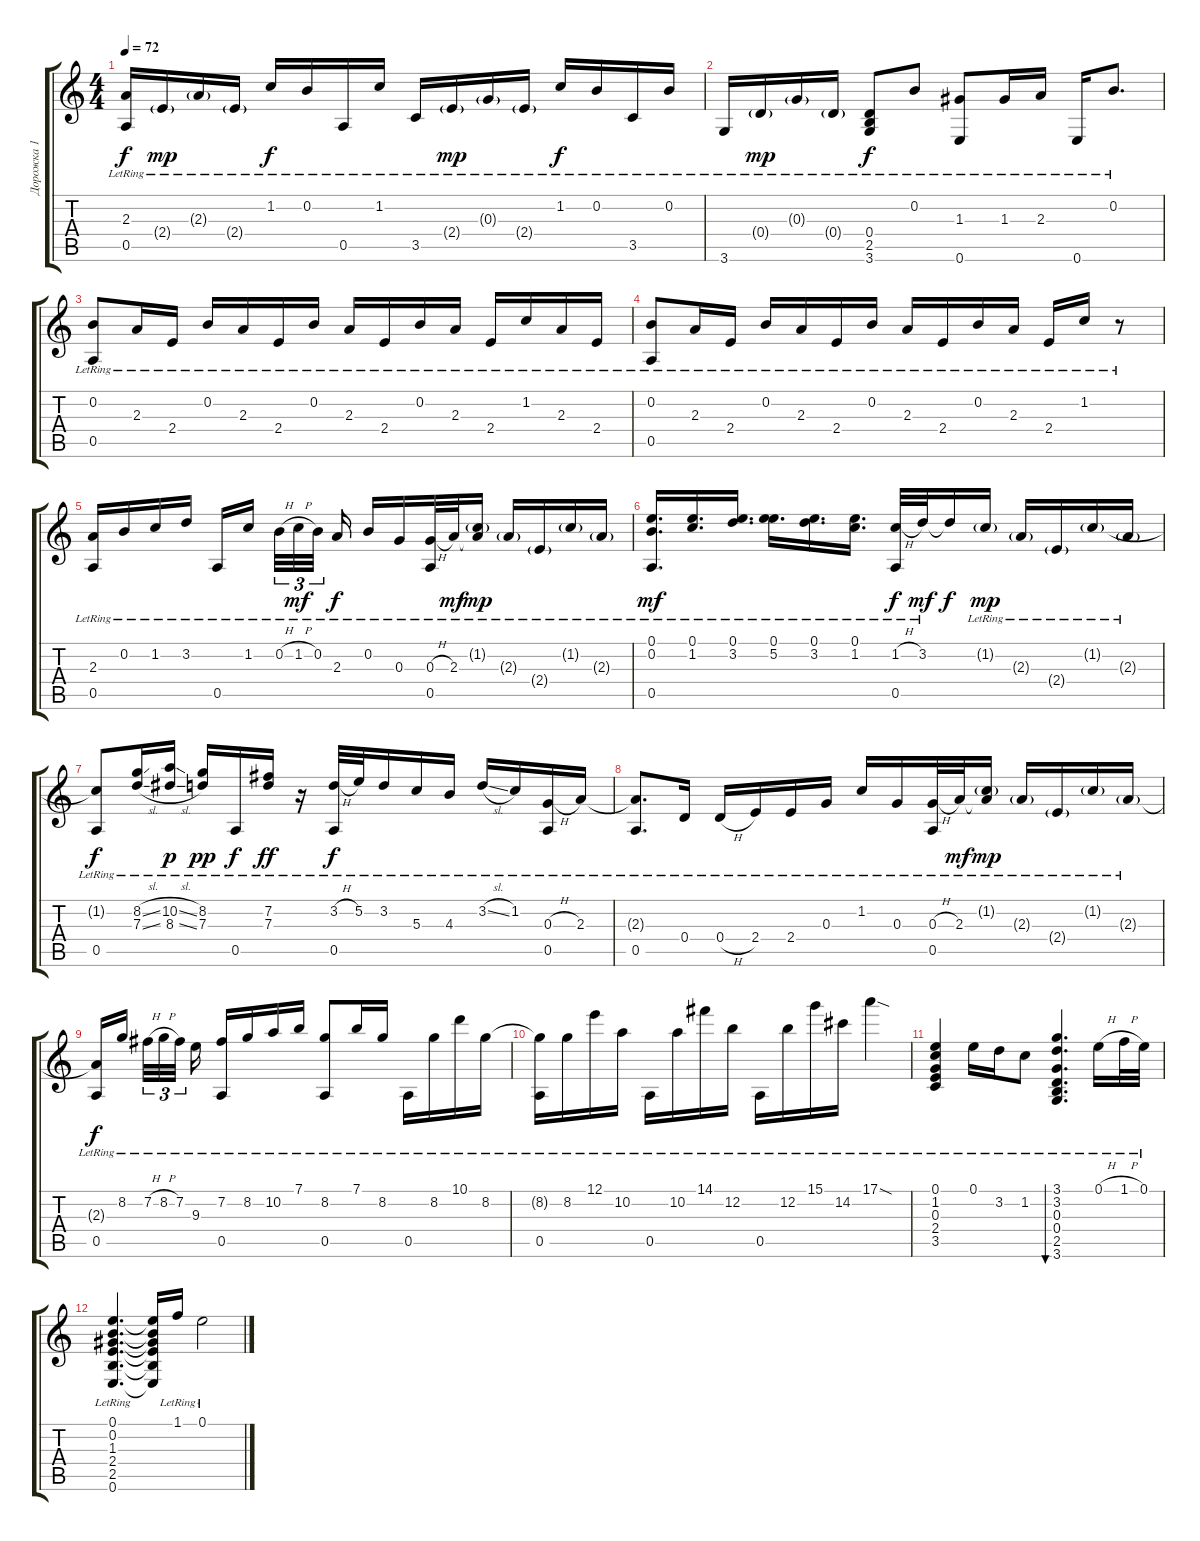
\track ("Дорожка 1" "Дорожка 1") {instrument acousticguitarsteel}
\staff {score tabs}
\tuning (E4 B3 G3 D3 A2 E2) {hide}
\ts (4 4)
\tempo 72
\clef g2
\ks c
(2.3{lr} 0.5{lr}).16{dy f} 2.4{g lr}.16{dy mp} 2.3{g lr}.16 2.4{g lr}.16 1.2{lr}.16{dy f} 0.2{lr}.16 0.5{lr}.16 1.2{lr}.16 3.5{lr}.16 2.4{g lr}.16{dy mp} 0.3{g lr}.16 2.4{g lr}.16 1.2{lr}.16{dy f} 0.2{lr}.16 3.5{lr}.16 0.2{lr}.16 |
3.6{lr}.16 0.4{g lr}.16{dy mp} 0.3{g lr}.16 0.4{g lr}.16 (0.4{lr} 2.5{lr} 3.6{lr}).8{dy f} 0.2{lr}.8 (1.3{lr} 0.6{lr}).8 1.3{lr}.16 2.3{lr}.16 0.6{lr}.16 0.2{lr}.8{d} |
(0.2{lr} 0.5{lr}).8 2.3{lr}.16 2.4{lr}.16 0.2{lr}.16 2.3{lr}.16 2.4{lr}.16 0.2{lr}.16 2.3{lr}.16 2.4{lr}.16 0.2{lr}.16 2.3{lr}.16 2.4{lr}.16 1.2{lr}.16 2.3{lr}.16 2.4{lr}.16 |
(0.2{lr} 0.5{lr}).8 2.3{lr}.16 2.4{lr}.16 0.2{lr}.16 2.3{lr}.16 2.4{lr}.16 0.2{lr}.16 2.3{lr}.16 2.4{lr}.16 0.2{lr}.16 2.3{lr}.16 2.4{lr}.16 1.2{lr}.16 r.8 |
(2.3{lr} 0.5{lr}).16 0.2{lr}.16 1.2{lr}.16 3.2{lr}.16 0.5{lr}.16 1.2{lr}.16{beam splitsecondary} 0.2{h lr}.32{tu (3 2)} 1.2{h lr}.32{tu (3 2) dy mf} 0.2{lr}.32{tu (3 2) beam splitsecondary} 2.3{lr}.16{dy f} 0.2{lr}.16 0.3{lr}.16 (0.3{h lr} 0.5{lr}).32 2.3{lr}.32{dy mf} (1.2{g lr} 2.3{t}).16{dy mp} 2.3{g lr}.16 2.4{g lr}.16 1.2{g lr}.16 2.3{g lr}.16 |
(0.1{lr} 0.2{lr} 0.5{lr}).16{d dy mf} (0.1{lr} 1.2{lr}).16{d} (0.1{lr} 3.2{lr}).16{d} (0.1{lr} 5.2{lr}).16{d} (0.1{lr} 3.2{lr}).16{d} (0.1{lr} 1.2{lr}).16{d} (1.2{h lr} 0.5{lr}).32{dy f} 3.2{lr}.32{dy mf} 3.2{t}.16{dy f} 1.2{g lr}.16{dy mp} 2.3{g lr}.16 2.4{g lr}.16 1.2{g lr}.16 2.3{g lr}.16 |
(1.2{t} 0.5{lr}).8{dy f} (8.2{sl lr} 7.3{sl lr}).16 (10.2{sl lr} 8.3{sl lr}).16{dy p} (8.2{lr} 7.3{lr}).16{dy pp} 0.5{lr}.16{dy f} (7.2{lr} 7.3{lr}).16{dy ff} r.16 (3.2{h lr} 0.5{lr}).32{dy f} 5.2{lr}.32 3.2{lr}.16 5.3{lr}.16 4.3{lr}.16 3.2{sl lr}.16 1.2{lr}.16 (0.3{h lr} 0.5{lr}).16 2.3{lr}.16 |
(2.3{t} 0.5{lr}).8{d} 0.4{lr}.16 0.4{h lr}.16 2.4{lr}.16 2.4{lr}.16 0.3{lr}.16 1.2{lr}.16 0.3{lr}.16 (0.3{h lr} 0.5{lr}).32 2.3{lr}.32{dy mf} (1.2{g lr} 2.3{t}).16{dy mp} 2.3{g lr}.16 2.4{g lr}.16 1.2{g lr}.16 2.3{g lr}.16 |
(2.3{t} 0.5{lr}).16{dy f} 8.2{lr}.16{beam splitsecondary} 7.2{h lr}.32{tu (3 2)} 8.2{h lr}.32{tu (3 2)} 7.2{lr}.32{tu (3 2) beam splitsecondary} 9.3{lr}.16 (7.2{lr} 0.5{lr}).16 8.2{lr}.16 10.2{lr}.16 7.1{lr}.16 (8.2{lr} 0.5{lr}).8 7.1{lr}.16 8.2{lr}.16 0.5{lr}.16 8.2{lr}.16 10.1{lr}.16 8.2{lr}.16 |
(8.2{t} 0.5{lr}).16 8.2{lr}.16 12.1{lr}.16 10.2{lr}.16 0.5{lr}.16 10.2{lr}.16 14.1{lr}.16 12.2{lr}.16 0.5{lr}.16 12.2{lr}.16 15.1{lr}.16 14.2{lr}.16 17.1{sod lr}.4 |
(0.1{lr} 1.2{lr} 0.3{lr} 2.4{lr} 3.5{lr}).4 0.1{lr}.16 3.2{lr}.16 1.2{lr}.8 (3.1{lr} 3.2{lr} 0.3{lr} 0.4{lr} 2.5{lr} 3.6{lr}).4{d bu 60} 0.1{h lr}.16 1.1{h lr}.32 0.1{lr}.32 |
(0.1{lr} 0.2{lr} 1.3{lr} 2.4{lr} 2.5{lr} 0.6{lr}).4{d} (0.1{t} 0.2{t} 1.3{t} 2.4{t} 2.5{t} 0.6{t}).16 1.1{lr}.16 0.1{lr}.2
